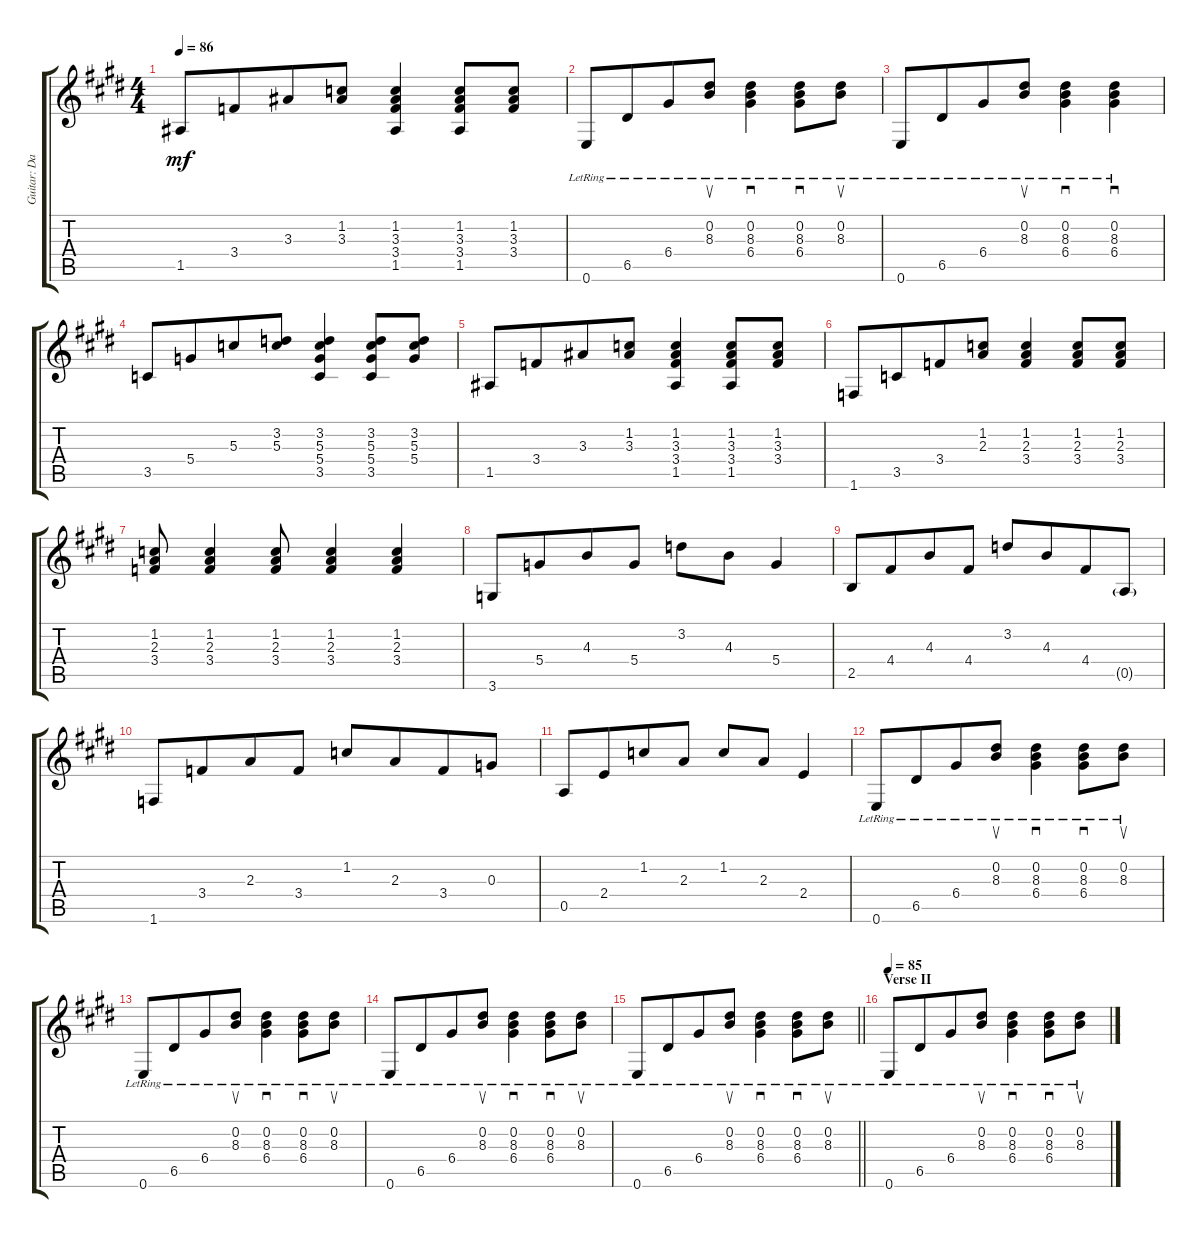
\track ("Guitar: David" "Guitar: Da") {instrument overdrivenguitar}
\staff {score tabs}
\tuning (E4 B3 G3 D3 A2 E2) {hide}
\ts (4 4)
\tempo 86
\clef g2
\ks e
1.5.8{dy mf} 3.4.8{beam merge} 3.3.8 (1.2 3.3).8 (1.2 3.3 3.4 1.5).4 (1.2 3.3 3.4 1.5).8 (1.2 3.3 3.4).8 |
0.6{lr}.8 6.5{lr}.8{beam merge} 6.4{lr}.8 (0.2{lr} 8.3{lr}).8{su} (0.2{lr} 8.3{lr} 6.4{lr}).4{sd} (0.2{lr} 8.3{lr} 6.4{lr}).8{sd} (0.2{lr} 8.3{lr}).8{su} |
0.6{lr}.8 6.5{lr}.8{beam merge} 6.4{lr}.8 (0.2{lr} 8.3{lr}).8{su} (0.2{lr} 8.3{lr} 6.4{lr}).4{sd} (0.2{lr} 8.3{lr} 6.4{lr}).4{sd} |
3.5.8 5.4.8{beam merge} 5.3.8 (3.2 5.3).8 (3.2 5.3 5.4 3.5).4 (3.2 5.3 5.4 3.5).8 (3.2 5.3 5.4).8 |
1.5.8 3.4.8{beam merge} 3.3.8 (1.2 3.3).8 (1.2 3.3 3.4 1.5).4 (1.2 3.3 3.4 1.5).8 (1.2 3.3 3.4).8 |
1.6.8 3.5.8{beam merge} 3.4.8 (1.2 2.3).8 (1.2 2.3 3.4).4 (1.2 2.3 3.4).8 (1.2 2.3 3.4).8 |
(1.2 2.3 3.4).8 (1.2 2.3 3.4).4 (1.2 2.3 3.4).8 (1.2 2.3 3.4).4 (1.2 2.3 3.4).4 |
3.6.8 5.4.8{beam merge} 4.3.8 5.4.8 3.2.8 4.3.8 5.4.4 |
2.5.8 4.4.8{beam merge} 4.3.8 4.4.8 3.2.8 4.3.8{beam merge} 4.4.8 0.5{g}.8 |
1.6.8 3.4.8{beam merge} 2.3.8 3.4.8 1.2.8 2.3.8{beam merge} 3.4.8 0.3.8 |
0.5.8 2.4.8{beam merge} 1.2.8 2.3.8 1.2.8 2.3.8{beam merge} 2.4.4 |
0.6{lr}.8 6.5{lr}.8{beam merge} 6.4{lr}.8 (0.2{lr} 8.3{lr}).8{su} (0.2{lr} 8.3{lr} 6.4{lr}).4{sd} (0.2{lr} 8.3{lr} 6.4{lr}).8{sd} (0.2{lr} 8.3{lr}).8{su} |
0.6{lr}.8 6.5{lr}.8{beam merge} 6.4{lr}.8 (0.2{lr} 8.3{lr}).8{su} (0.2{lr} 8.3{lr} 6.4{lr}).4{sd} (0.2{lr} 8.3{lr} 6.4{lr}).8{sd} (0.2{lr} 8.3{lr}).8{su} |
0.6{lr}.8 6.5{lr}.8{beam merge} 6.4{lr}.8 (0.2{lr} 8.3{lr}).8{su} (0.2{lr} 8.3{lr} 6.4{lr}).4{sd} (0.2{lr} 8.3{lr} 6.4{lr}).8{sd} (0.2{lr} 8.3{lr}).8{su} |
\barLineRight lightlight
0.6{lr}.8 6.5{lr}.8{beam merge} 6.4{lr}.8 (0.2{lr} 8.3{lr}).8{su} (0.2{lr} 8.3{lr} 6.4{lr}).4{sd} (0.2{lr} 8.3{lr} 6.4{lr}).8{sd} (0.2{lr} 8.3{lr}).8{su} |
\section ("" "Verse II")
\tempo 85
0.6{lr}.8 6.5{lr}.8{beam merge} 6.4{lr}.8 (0.2{lr} 8.3{lr}).8{su} (0.2{lr} 8.3{lr} 6.4{lr}).4{sd} (0.2{lr} 8.3{lr} 6.4{lr}).8{sd} (0.2{lr} 8.3{lr}).8{su}
